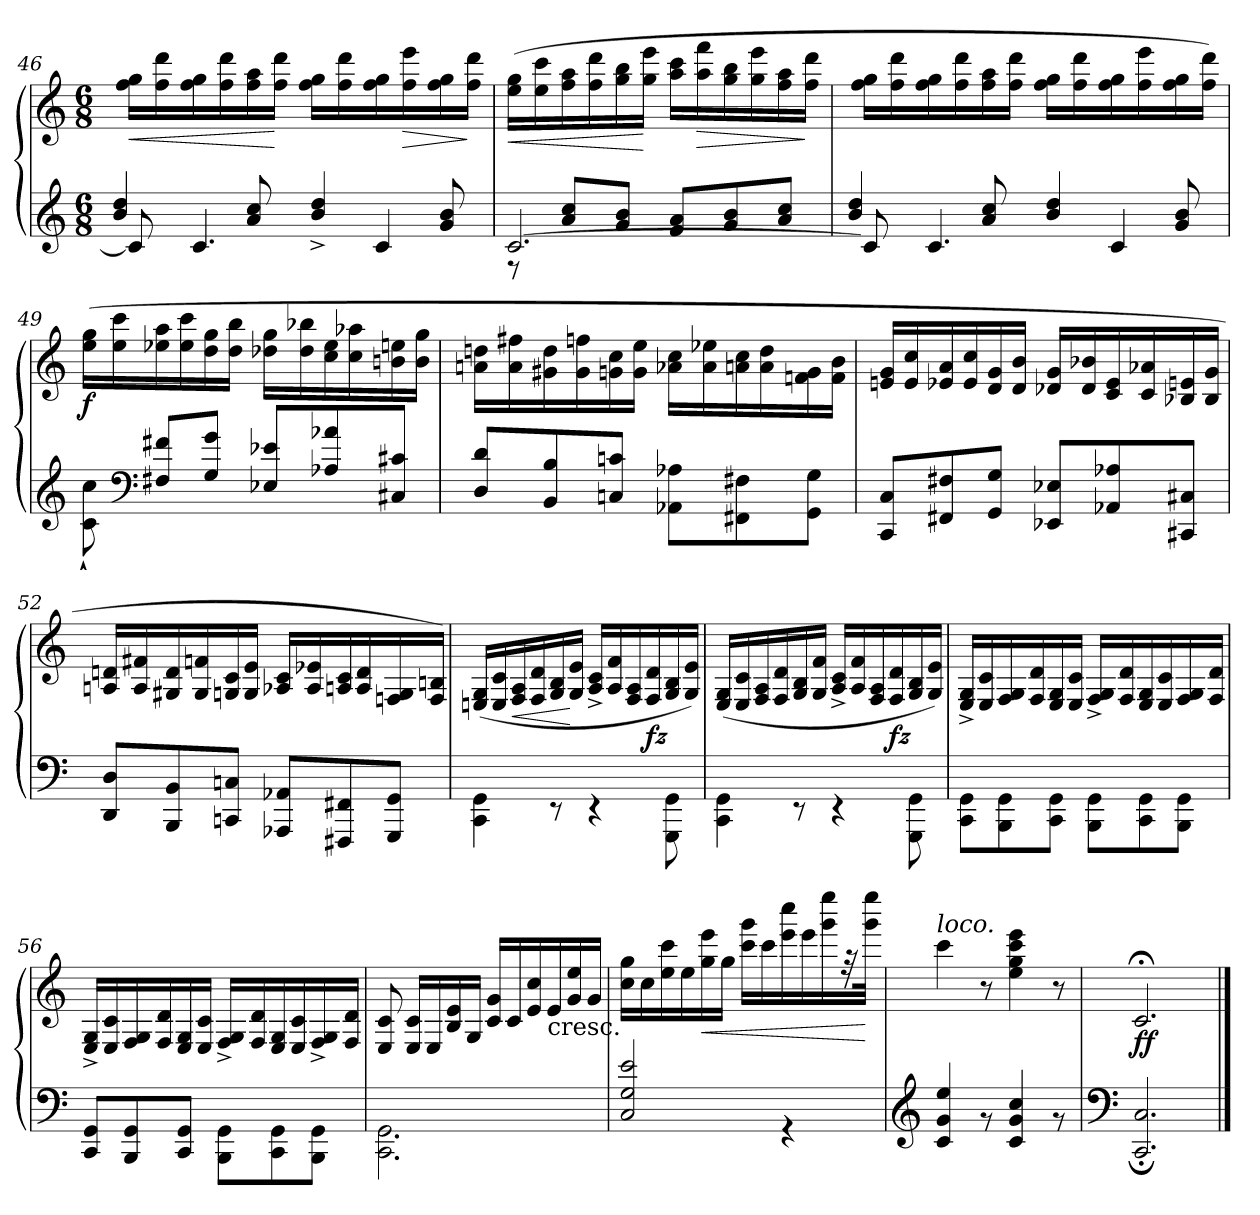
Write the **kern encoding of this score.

**kern	**kern	**dynam
*part1	*part1	*part1
*staff2	*staff1	*staff1/2
*clefG2	*clefG2	*
*k[]	*k[]	*
*M6/8	*M6/8	*
=46	=46	=46
*^	*	*
!	!	!	!LO:HP:b
8c/]	4b/ 4dd/	16ff\ 16gg\LL	<
.	.	16ff\ 16ddd\	.
4.c/	.	16ff\ 16gg\	.
.	.	16ff\ 16ddd\	.
.	8a/ 8cc/	16ff\ 16aa\	.
.	.	16ff\ 16ddd\JJ	[
.	4b/^ 4dd/^	16ff\ 16gg\LL	.
.	.	16ff\ 16ddd\	.
4c/	.	16ff\ 16gg\	.
!	!	!	!LO:HP:b
.	.	16ff\ 16eee\	>
.	8g/ 8b/	16ff\ 16gg\	.
.	.	16ff\ 16ddd\JJ	]
=47	=47	=47	=47
!	!	!	!LO:HP:b
[2.c/	8r	(>16ee\ 16gg\LL	<
.	.	16ee\ 16ccc\	.
.	8a/ 8cc/L	16ff\ 16aa\	.
.	.	16ff\ 16ddd\	.
.	8g/ 8b/J	16gg\ 16bb\	.
.	.	16gg\ 16eee\JJ	[
.	8f/ 8a/L	16aa\ 16ccc\LL	.
!	!	!	!LO:HP:b
.	.	16aa\ 16fff\	>
.	8g/ 8b/	16gg\ 16bb\	.
.	.	16gg\ 16eee\	.
.	8a/ 8cc/J	16ff\ 16aa\	.
.	.	16ff\ 16ddd\JJ	]
!!LO:LB:g=z
=48	=48	=48	=48
8c/]	4b/ 4dd/	16ff\ 16gg\LL	.
.	.	16ff\ 16ddd\	.
4.c/	.	16ff\ 16gg\	.
.	.	16ff\ 16ddd\	.
.	8a/ 8cc/	16ff\ 16aa\	.
.	.	16ff\ 16ddd\JJ	.
.	4b/ 4dd/	16ff\ 16gg\LL	.
.	.	16ff\ 16ddd\	.
4c/	.	16ff\ 16gg\	.
.	.	16ff\ 16eee\	.
.	8g/ 8b/	16ff\ 16gg\	.
.	.	16ff\ 16ddd\JJ)	.
=49	=49	=49	=49
!	!	!	!LO:DY:b
2.ryy	8c\` 8cc\`	(>16ee\ 16gg\LL	f
.	.	16ee\ 16ccc\	.
*clefF4	*	*	*
.	8F#X/ 8f#X/L	16ee-X\ 16aa\	.
.	.	16ee-\ 16ccc\	.
.	8G/ 8g/J	16dd\ 16gg\	.
.	.	16dd\ 16bb\JJ	.
.	8E-X/ 8e-X/L	16dd-X\ 16gg\LL	.
.	.	16dd-\ 16bb-X\	.
.	8A-X/ 8a-X/	16cc\ 16ee-\	.
.	.	16cc\ 16aa-X\	.
.	8C#X/ 8c#X/J	16bn\ 16een\	.
.	.	16b\ 16gg\JJ	.
!!LO:LB:g=z
=50	=50	=50	=50
2.ryy	8D/ 8d/L	16an\ 16ddn\LL	.
.	.	16a\ 16ff#X\	.
.	8BB/ 8B/	16g#X\ 16dd\	.
.	.	16g#\ 16ffn\	.
.	8Cn/ 8cn/J	16gn\ 16cc\	.
.	.	16g\ 16ee\JJ	.
.	8AA-X\ 8A-X\L	16a-X\ 16cc\LL	.
.	.	16a-\ 16ee-X\	.
.	8FF#X\ 8F#X\	16an\ 16cc\	.
.	.	16a\ 16dd\	.
.	8GG\ 8G\J	16fn\ 16g\	.
.	.	16f\ 16b\JJ	.
=51	=51	=51	=51
2.ryy	8CC/ 8C/L	16en/ 16g/LL	.
.	.	16e/ 16cc/	.
.	8FF#X/ 8F#X/	16e-X/ 16a/	.
.	.	16e-/ 16cc/	.
.	8GG/ 8G/J	16d/ 16g/	.
.	.	16d/ 16b/JJ	.
.	8EE-X/ 8E-X/L	16d-X/ 16g/LL	.
.	.	16d-/ 16b-X/	.
.	8AA-X/ 8A-X/	16c/ 16e-/	.
.	.	16c/ 16a-X/	.
.	8CC#X/ 8C#X/J	16B-X/ 16en/	.
.	.	16B-/ 16g/JJ	.
!!LO:PB:g=z
=52	=52	=52	=52
2.ryy	8DD/ 8D/L	16An/ 16dn/LL	.
.	.	16A/ 16f#X/	.
.	8BBB/ 8BB/	16G#X/ 16d/	.
.	.	16G#/ 16fn/	.
.	8CCn/ 8Cn/J	16Gn/ 16c/	.
.	.	16G/ 16e/JJ	.
.	8AAA-X/ 8AA-X/L	16A-X/ 16c/LL	.
.	.	16A-/ 16e-X/	.
.	8FFF#X/ 8FF#X/	16An/ 16c/	.
.	.	16A/ 16d/	.
.	8GGG/ 8GG/J	16Fn/ 16G/	.
.	.	16F/ 16Bn/JJ)	.
=53	=53	=53	=53
2.ryy	4CC\ 4GG\	(>16En/ 16G/LL	.
.	.	16E/ 16c/	.
!	!	!	!LO:HP:b
.	.	16F/ 16A/	<
.	.	16F/ 16d/	.
.	8rEE	16G/ 16B/	.
.	.	16G/ 16e/JJ	[
.	4rEE	16A/^ 16c/^LL	.
.	.	16A/ 16f/	.
.	.	16F/ 16A/	.
!	!	!	!LO:DY:b
.	.	16F/ 16d/	fz
.	8GGG\ 8GG\	16G/ 16B/	.
.	.	16G/ 16e/JJ)	.
!!LO:LB:g=z
=54	=54	=54	=54
2.ryy	4CC\ 4GG\	(>16E/ 16G/LL	.
.	.	16E/ 16c/	.
.	.	16F/ 16A/	.
.	.	16F/ 16d/	.
.	8rEE	16G/ 16B/	.
.	.	16G/ 16f/JJ	.
.	4rEE	16A/^ 16c/^LL	.
.	.	16A/ 16f/	.
.	.	16F/ 16A/	.
!	!	!	!LO:DY:b
.	.	16F/ 16d/	fz
.	8GGG\ 8GG\	16G/ 16B/	.
.	.	16G/ 16e/JJ)	.
=55	=55	=55	=55
2.ryy	8CC\ 8GG\L	16E/^ 16G/^LL	.
.	.	16E/ 16c/	.
.	8BBB\ 8GG\	16F/ 16G/	.
.	.	16F/ 16d/	.
.	8CC\ 8GG\J	16E/ 16G/	.
.	.	16E/ 16c/JJ	.
.	8BBB\ 8GG\L	16F/^ 16G/^LL	.
.	.	16F/ 16d/	.
.	8CC\ 8GG\	16E/ 16G/	.
.	.	16E/ 16c/	.
.	8BBB\ 8GG\J	16F/ 16G/	.
.	.	16F/ 16d/JJ	.
!!LO:LB:g=z
=56	=56	=56	=56
2.ryy	8CC/ 8GG/L	16E/^ 16G/^LL	.
.	.	16E/ 16c/	.
.	8BBB/ 8GG/	16F/ 16G/	.
.	.	16F/ 16d/	.
.	8CC/ 8GG/J	16E/ 16G/	.
.	.	16E/ 16c/JJ	.
.	8BBB\ 8GG\L	16F/^ 16G/^LL	.
.	.	16F/ 16d/	.
.	8CC\ 8GG\	16E/ 16G/	.
.	.	16E/ 16c/	.
.	8BBB\ 8GG\J	16F/^ 16G/^	.
.	.	16F/ 16d/JJ	.
=57	=57	=57	=57
2.ryy	2.CC\ 2.GG\	8E/ 8c/	.
.	.	16E/ 16c/LL	.
.	.	16E/	.
.	.	16B/ 16e/	.
.	.	16G/JJ	.
.	.	16c/ 16g/LL	.
.	.	16c/	.
.	.	16e/ 16cc/	.
!	!	!LO:TX:b:t=cresc.	!
.	.	16e/	.
.	.	16g/ 16ee/	.
.	.	16g/JJ	.
=58	=58	=58	=58
2.ryy	2C/ 2G/ 2e/	16cc\ 16gg\LL	.
.	.	16cc\	.
.	.	16ee\ 16ccc\	.
.	.	16ee\	.
!	!	!	!LO:HP:b
.	.	16gg\ 16eee\	<
.	.	16gg\JJ	.
.	.	16ccc\ 16ggg\LL	.
.	.	16ccc\	.
.	4r	16eee\ 16cccc\	.
.	.	16eee\	.
.	.	16ggg\ 16eeee\	.
.	.	32rff	.
.	.	32ggg\ 32eeee\JJk	[
!!LO:LB:g=z
=59	=59	=59	=59
*clefG2	*	*	*
!	!	!LO:TX:a:i:t=loco.	!
2.ryy	4c/ 4g/ 4ee/	4ccc\	.
.	8r	8r	.
.	4c/ 4g/ 4cc/	4ee\ 4gg\ 4ccc\ 4eee\	.
.	8r	8r	.
=60	=60	=60	=60
*clefF4	*	*	*
!	!	!	!LO:DY:b
2.ryy	2.CC/;< 2.C/;<	2.c;/	ff
*v	*v	*	*
==	==	==
*-	*-	*-
